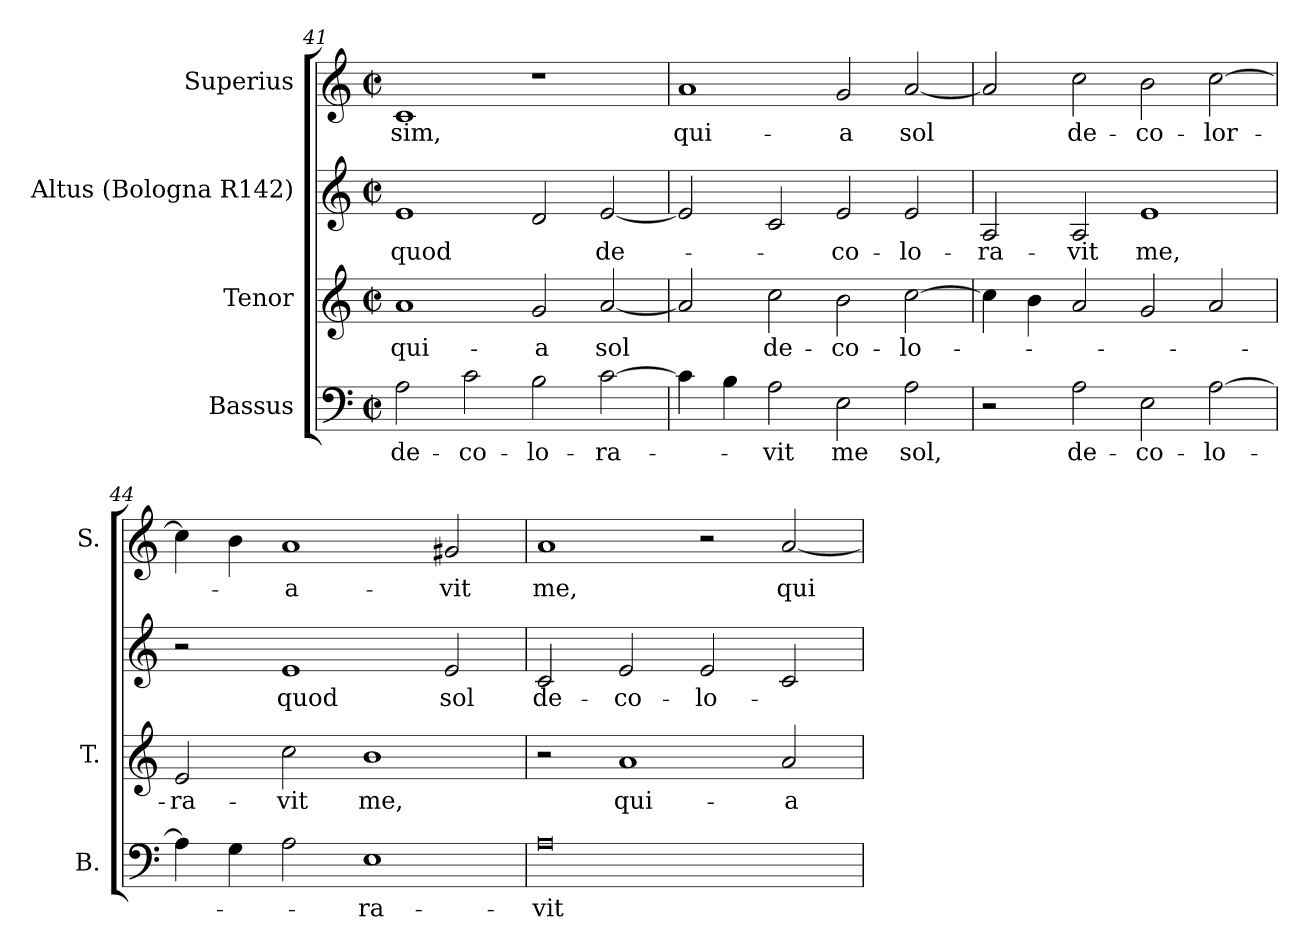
**kern	**text	**kern	**text	**kern	**text	**kern	**text
*part4	*part4	*part3	*part3	*part2	*part2	*part1	*part1
*staff4	*staff4	*staff3	*staff3	*staff2	*staff2	*staff1	*staff1
*I"Bassus	*	*I"Tenor	*	*I"Altus (Bologna R142)	*	*I"Superius	*
*I'B.	*	*I'T.	*	*	*	*I'S.	*
*clefF4	*	*clefG2	*	*clefG2	*	*clefG2	*
*k[]	*	*k[]	*	*k[]	*	*k[]	*
*C:	*	*C:	*	*C:	*	*C:	*
*M2/2	*	*M2/2	*	*M2/2	*	*M2/2	*
*met(c|)	*	*met(c|)	*	*met(c|)	*	*met(c|)	*
=41	=41	=41	=41	=41	=41	=41	=41
!	!LO:LY:b:color=#000000	!	!	!	!	!	!
!	!	!	!LO:LY:b:color=#000000	!	!	!	!
!	!	!	!	!	!LO:LY:b:color=#000000	!	!
!	!	!	!	!	!	!	!LO:LY:b:color=#000000
2Ai\	de-	1ai	qui-	1ei	quod	1ci	sim,
!	!LO:LY:b:color=#000000	!	!	!	!	!	!
2ci\	-co-	.	.	.	.	.	.
!	!LO:LY:b:color=#000000	!	!	!	!	!	!
!	!	!	!LO:LY:b:color=#000000	!	!	!	!
2Bi\	-lo-	2gi/	-a	2di/	.	1r	.
!	!LO:LY:b:color=#000000	!	!	!	!	!	!
!	!	!	!LO:LY:b:color=#000000	!	!	!	!
!	!	!	!	!	!LO:LY:b:color=#000000	!	!
[>2ci\	-ra-	[<2ai/	sol	[<2ei/	de-	.	.
=42	=42	=42	=42	=42	=42	=42	=42
!	!	!	!	!	!	!	!LO:LY:b:color=#000000
4ci\]	.	2ai/]	.	2ei/]	.	1ai	qui-
4Bi\	.	.	.	.	.	.	.
!	!LO:LY:b:color=#000000	!	!	!	!	!	!
!	!	!	!LO:LY:b:color=#000000	!	!	!	!
2Ai\	-vit	2cci\	de-	2ci/	.	.	.
!	!LO:LY:b:color=#000000	!	!	!	!	!	!
!	!	!	!LO:LY:b:color=#000000	!	!	!	!
!	!	!	!	!	!LO:LY:b:color=#000000	!	!
!	!	!	!	!	!	!	!LO:LY:b:color=#000000
2Ei\	me	2bi\	-co-	2ei/	-co-	2gi/	-a
!	!LO:LY:b:color=#000000	!	!	!	!	!	!
!	!	!	!LO:LY:b:color=#000000	!	!	!	!
!	!	!	!	!	!LO:LY:b:color=#000000	!	!
!	!	!	!	!	!	!	!LO:LY:b:color=#000000
2Ai\	sol,	[>2cci\	-lo-	2ei/	-lo-	[<2ai/	sol
=43	=43	=43	=43	=43	=43	=43	=43
!	!	!	!	!	!LO:LY:b:color=#000000	!	!
2r	.	4cci\]	.	2Ai/	-ra-	2ai/]	.
.	.	4bi\	.	.	.	.	.
!	!LO:LY:b:color=#000000	!	!	!	!	!	!
!	!	!	!	!	!LO:LY:b:color=#000000	!	!
!	!	!	!	!	!	!	!LO:LY:b:color=#000000
2Ai\	de-	2ai/	.	2Ai/	-vit	2cci\	de-
!	!LO:LY:b:color=#000000	!	!	!	!	!	!
!	!	!	!	!	!LO:LY:b:color=#000000	!	!
!	!	!	!	!	!	!	!LO:LY:b:color=#000000
2Ei\	-co-	2gi/	.	1ei	me,	2bi\	-co-
!	!LO:LY:b:color=#000000	!	!	!	!	!	!
!	!	!	!	!	!	!	!LO:LY:b:color=#000000
[>2Ai\	-lo-	2ai/	.	.	.	[>2cci\	-lor-
!!LO:LB:g=z
=44	=44	=44	=44	=44	=44	=44	=44
!	!	!	!LO:LY:b:color=#000000	!	!	!	!
4Ai\]	.	2ei/	-ra-	2r	.	4cci\]	.
4Gi\	.	.	.	.	.	4bi\	.
!	!	!	!LO:LY:b:color=#000000	!	!	!	!
!	!	!	!	!	!LO:LY:b:color=#000000	!	!
!	!	!	!	!	!	!	!LO:LY:b:color=#000000
2Ai\	.	2cci\	-vit	1ei	quod	1ai	-a-
!	!LO:LY:b:color=#000000	!	!	!	!	!	!
!	!	!	!LO:LY:b:color=#000000	!	!	!	!
1Ei	-ra-	1bi	me,	.	.	.	.
!	!	!	!	!	!LO:LY:b:color=#000000	!	!
!	!	!	!	!	!	!	!LO:LY:b:color=#000000
.	.	.	.	2ei/	sol	2g#Xi/	-vit
=45	=45	=45	=45	=45	=45	=45	=45
!	!LO:LY:b:color=#000000	!	!	!	!	!	!
!	!	!	!	!	!LO:LY:b:color=#000000	!	!
!	!	!	!	!	!	!	!LO:LY:b:color=#000000
0Ai	-vit	2r	.	2ci/	de-	1ai	me,
!	!	!	!LO:LY:b:color=#000000	!	!	!	!
!	!	!	!	!	!LO:LY:b:color=#000000	!	!
.	.	1ai	qui-	2ei/	-co-	.	.
!	!	!	!	!	!LO:LY:b:color=#000000	!	!
.	.	.	.	2ei/	-lo-	2r	.
!	!	!	!LO:LY:b:color=#000000	!	!	!	!
!	!	!	!	!	!	!	!LO:LY:b:color=#000000
.	.	2ai/	-a	2ci/	.	[<2ai/	qui-
=	=	=	=	=	=	=	=
*-	*-	*-	*-	*-	*-	*-	*-
